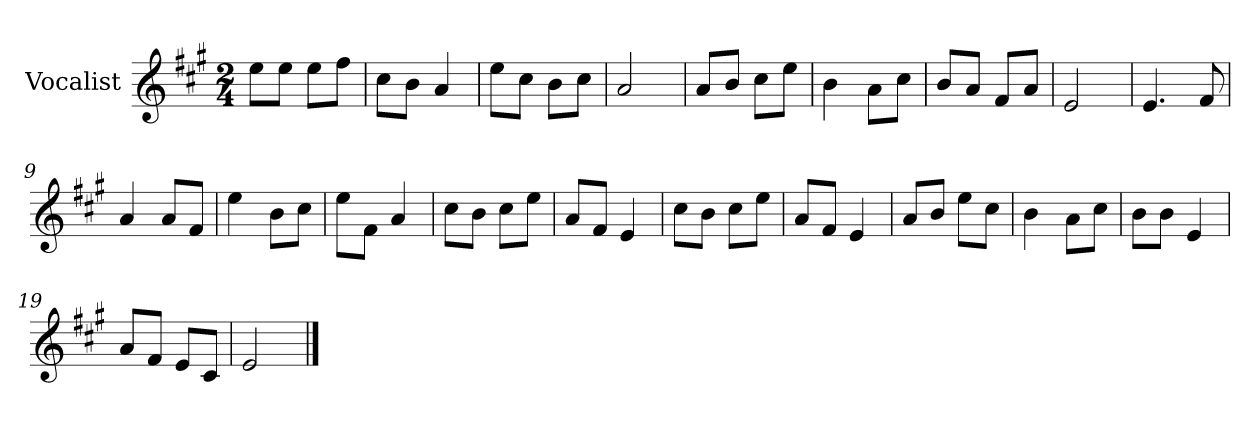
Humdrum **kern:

**kern
*part1
*staff1
*I"Vocalist
*k[f#c#g#]
*A:
*M2/4
=
8eeL
8eeJ
8eeL
8ff#J
=1
8cc#L
8bJ
4a
=2
8eeL
8cc#J
8bL
8cc#J
=3
2a
=4
8aL
8bJ
8cc#L
8eeJ
=5
4b
8aL
8cc#J
=6
8bL
8aJ
8f#L
8aJ
=7
2e
=8
4.e
8f#
=9
4a
8aL
8f#J
=10
4ee
8bL
8cc#J
=11
8eeL
8f#J
4a
=12
8cc#L
8bJ
8cc#L
8eeJ
=13
8aL
8f#J
4e
=14
8cc#L
8bJ
8cc#L
8eeJ
=15
8aL
8f#J
4e
=16
8aL
8bJ
8eeL
8cc#J
=17
4b
8aL
8cc#J
=18
8bL
8bJ
4e
=19
8aL
8f#J
8eL
8c#J
=20
2e
==
*-
